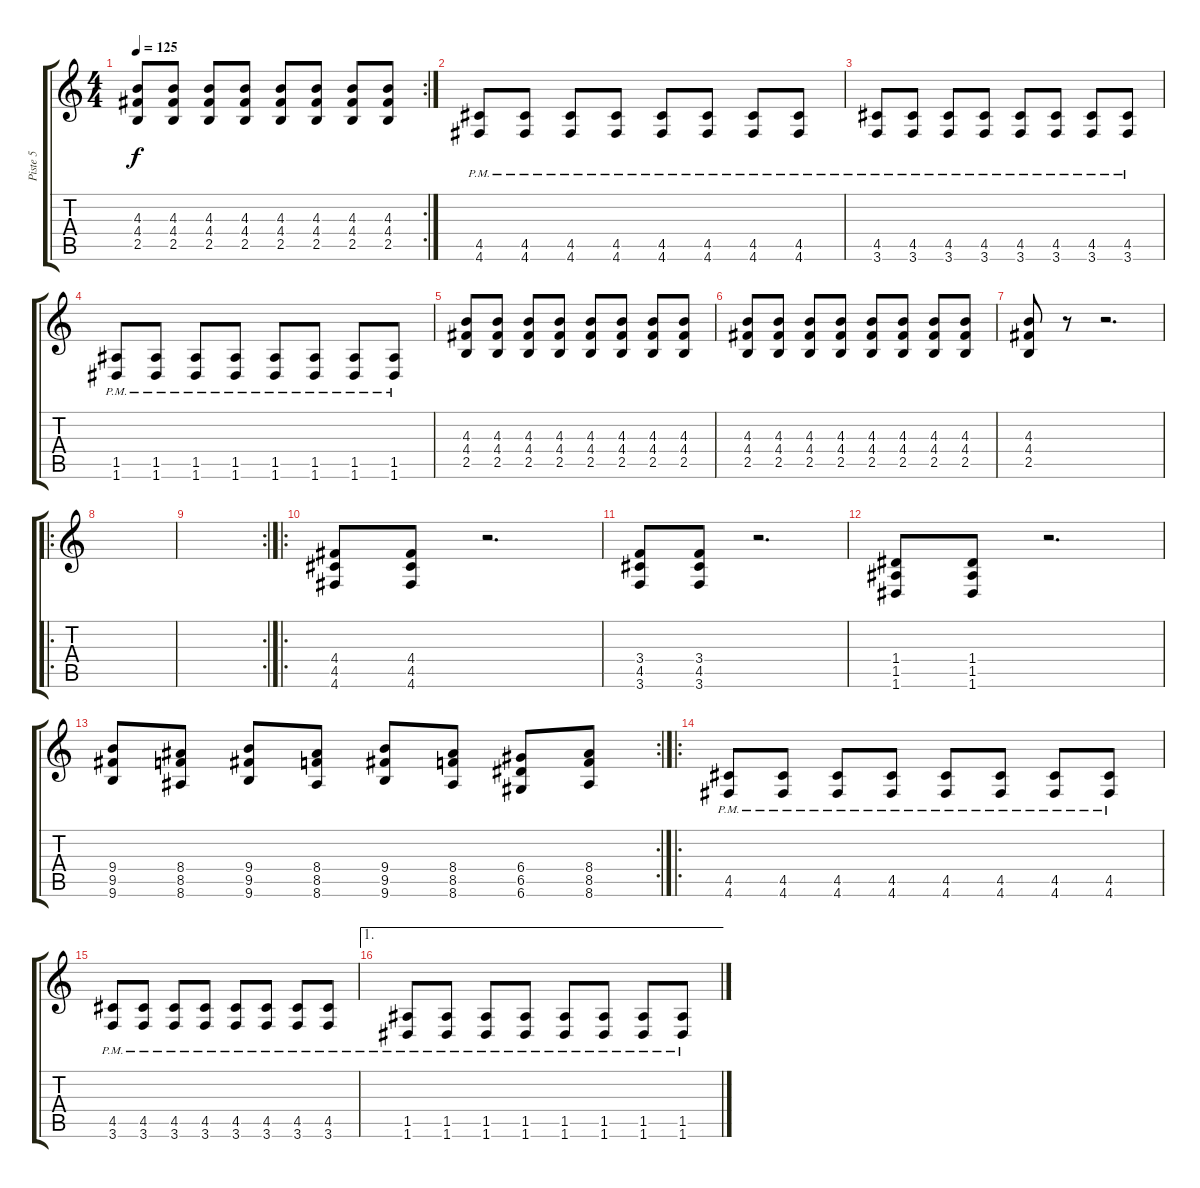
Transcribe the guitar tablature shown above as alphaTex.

\track ("Piste 5" "Piste 5") {instrument overdrivenguitar}
\staff {score tabs}
\tuning (E4 B3 G3 D3 A2 D2) {hide}
\rc 2
\ts (4 4)
\tempo 125
\clef g2
\ks c
(4.3 4.4 2.5).8{dy f} (4.3 4.4 2.5).8 (4.3 4.4 2.5).8 (4.3 4.4 2.5).8 (4.3 4.4 2.5).8 (4.3 4.4 2.5).8 (4.3 4.4 2.5).8 (4.3 4.4 2.5).8 |
(4.5{pm} 4.6{pm}).8 (4.5{pm} 4.6{pm}).8 (4.5{pm} 4.6{pm}).8 (4.5{pm} 4.6{pm}).8 (4.5{pm} 4.6{pm}).8 (4.5{pm} 4.6{pm}).8 (4.5{pm} 4.6{pm}).8 (4.5{pm} 4.6{pm}).8 |
(4.5{pm} 3.6{pm}).8 (4.5{pm} 3.6{pm}).8 (4.5{pm} 3.6{pm}).8 (4.5{pm} 3.6{pm}).8 (4.5{pm} 3.6{pm}).8 (4.5{pm} 3.6{pm}).8 (4.5{pm} 3.6{pm}).8 (4.5{pm} 3.6{pm}).8 |
(1.5{pm} 1.6{pm}).8 (1.5{pm} 1.6{pm}).8 (1.5{pm} 1.6{pm}).8 (1.5{pm} 1.6{pm}).8 (1.5{pm} 1.6{pm}).8 (1.5{pm} 1.6{pm}).8 (1.5{pm} 1.6{pm}).8 (1.5{pm} 1.6{pm}).8 |
(4.3 4.4 2.5).8 (4.3 4.4 2.5).8 (4.3 4.4 2.5).8 (4.3 4.4 2.5).8 (4.3 4.4 2.5).8 (4.3 4.4 2.5).8 (4.3 4.4 2.5).8 (4.3 4.4 2.5).8 |
(4.3 4.4 2.5).8 (4.3 4.4 2.5).8 (4.3 4.4 2.5).8 (4.3 4.4 2.5).8 (4.3 4.4 2.5).8 (4.3 4.4 2.5).8 (4.3 4.4 2.5).8 (4.3 4.4 2.5).8 |
(4.3 4.4 2.5).8 r.8 r.2{d} |
\ro
|
\rc 2
|
\ro
(4.4 4.5 4.6).8 (4.4 4.5 4.6).8 r.2{d} |
(3.4 4.5 3.6).8 (3.4 4.5 3.6).8 r.2{d} |
(1.4 1.5 1.6).8 (1.4 1.5 1.6).8 r.2{d} |
\rc 2
(9.4 9.5 9.6).8 (8.4 8.5 8.6).8 (9.4 9.5 9.6).8 (8.4 8.5 8.6).8 (9.4 9.5 9.6).8 (8.4 8.5 8.6).8 (6.4 6.5 6.6).8 (8.4 8.5 8.6).8 |
\ro
(4.5{pm} 4.6{pm}).8 (4.5{pm} 4.6{pm}).8 (4.5{pm} 4.6{pm}).8 (4.5{pm} 4.6{pm}).8 (4.5{pm} 4.6{pm}).8 (4.5{pm} 4.6{pm}).8 (4.5{pm} 4.6{pm}).8 (4.5{pm} 4.6{pm}).8 |
(4.5{pm} 3.6{pm}).8 (4.5{pm} 3.6{pm}).8 (4.5{pm} 3.6{pm}).8 (4.5{pm} 3.6{pm}).8 (4.5{pm} 3.6{pm}).8 (4.5{pm} 3.6{pm}).8 (4.5{pm} 3.6{pm}).8 (4.5{pm} 3.6{pm}).8 |
\ae 1
(1.5{pm} 1.6{pm}).8 (1.5{pm} 1.6{pm}).8 (1.5{pm} 1.6{pm}).8 (1.5{pm} 1.6{pm}).8 (1.5{pm} 1.6{pm}).8 (1.5{pm} 1.6{pm}).8 (1.5{pm} 1.6{pm}).8 (1.5{pm} 1.6{pm}).8
